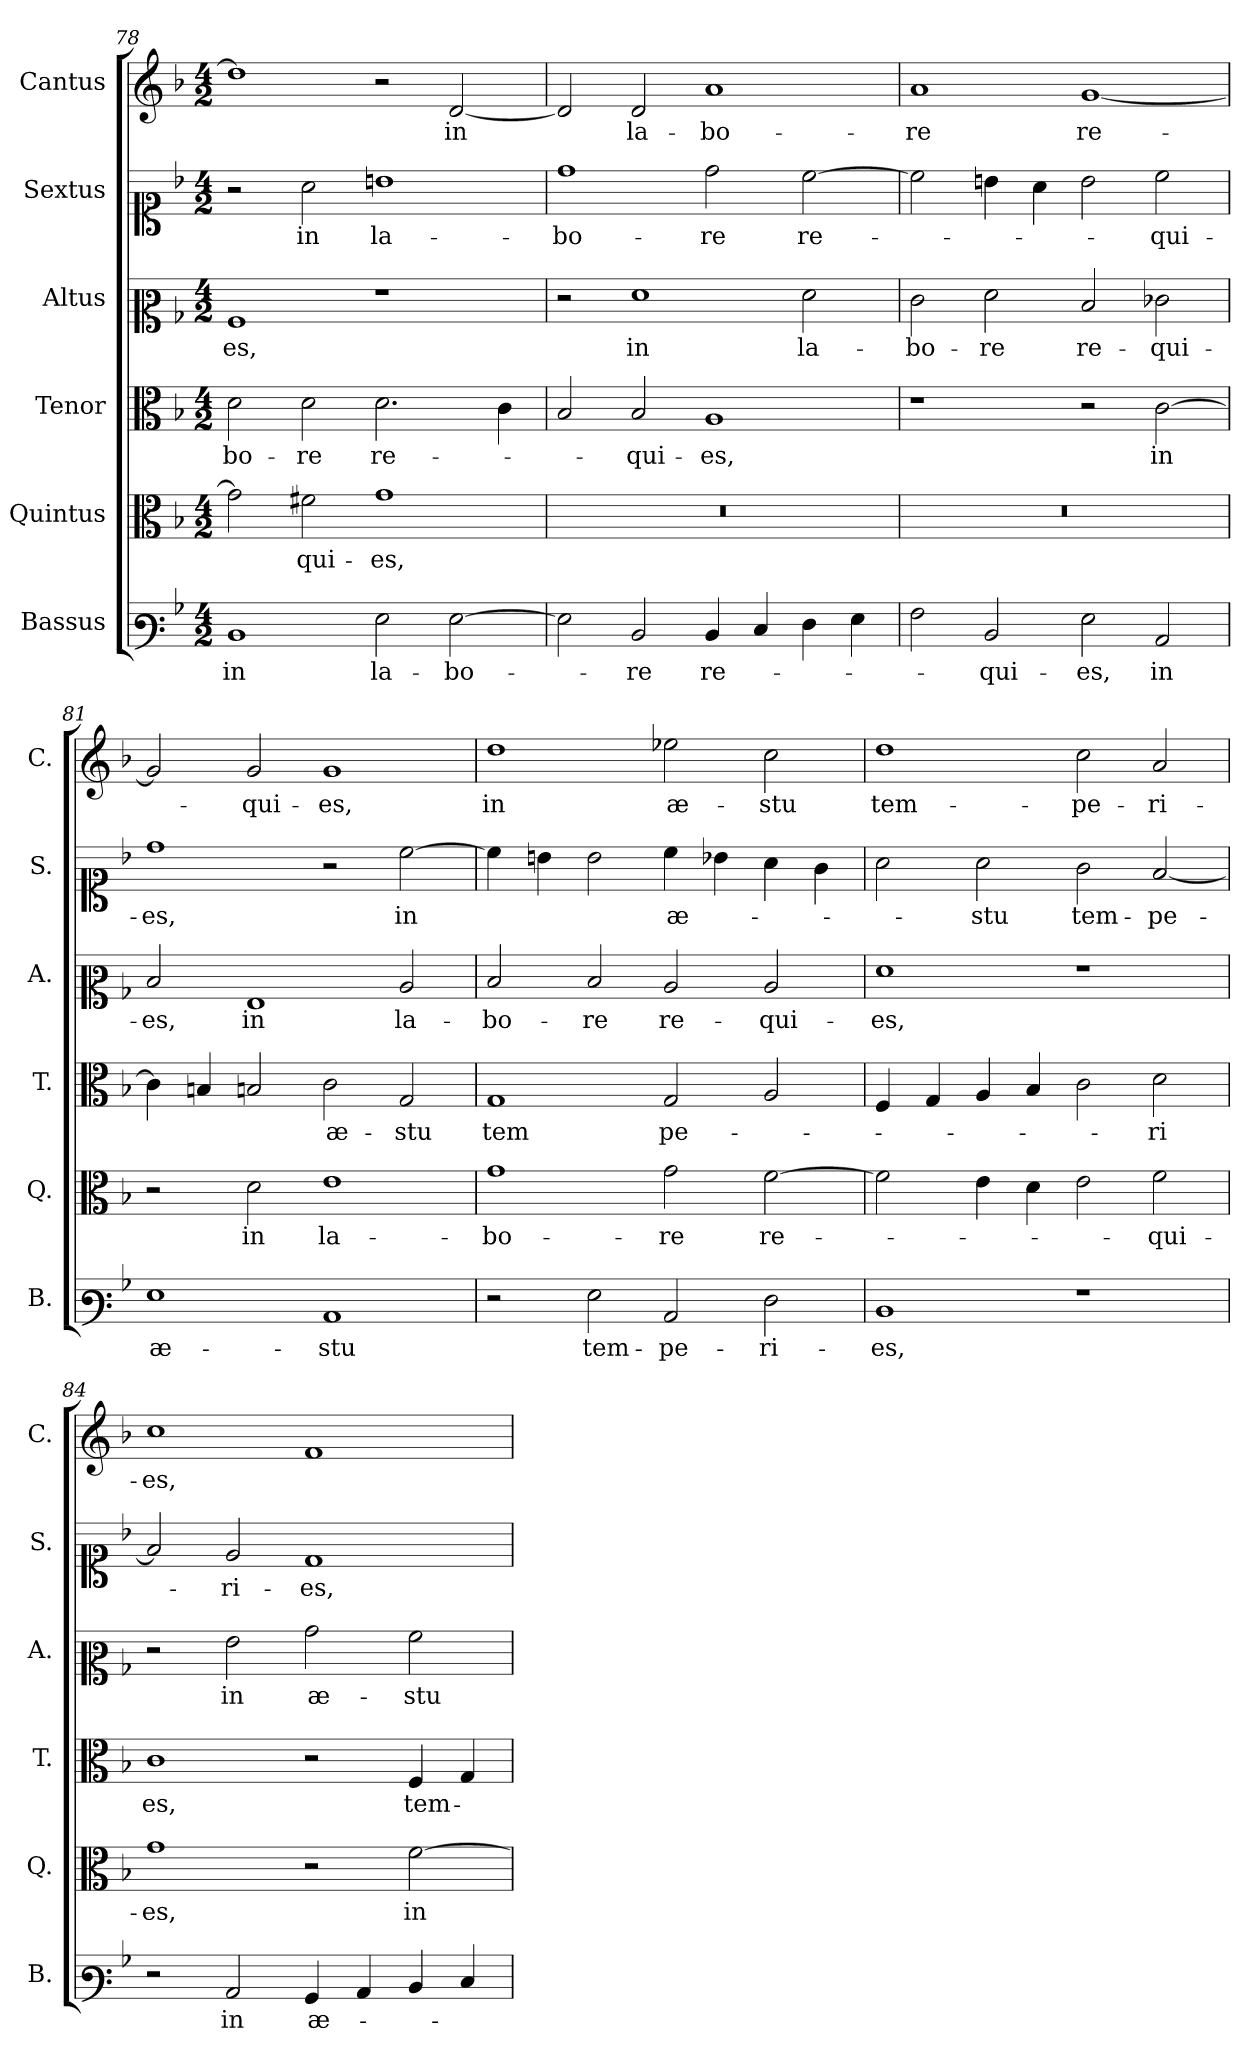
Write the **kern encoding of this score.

**kern	**text	**kern	**text	**kern	**text	**kern	**text	**kern	**text	**kern	**text
*part6	*part6	*part5	*part5	*part4	*part4	*part3	*part3	*part2	*part2	*part1	*part1
*staff6	*staff6	*staff5	*staff5	*staff4	*staff4	*staff3	*staff3	*staff2	*staff2	*staff1	*staff1
*I"Bassus	*	*I"Quintus	*	*I"Tenor	*	*I"Altus	*	*I"Sextus	*	*I"Cantus	*
*I'B.	*	*I'Q.	*	*I'T.	*	*I'A.	*	*I'S.	*	*I'C.	*
!!LO:PB:g=z
*clefF3	*	*clefC3	*	*clefC3	*	*clefC2	*	*clefC1	*	*clefG2	*
*k[b-]	*	*k[b-]	*	*k[b-]	*	*k[b-]	*	*k[b-]	*	*k[b-]	*
*M4/2	*	*M4/2	*	*M4/2	*	*M4/2	*	*M4/2	*	*M4/2	*
=78	=78	=78	=78	=78	=78	=78	=78	=78	=78	=78	=78
!	!LO:LY:b	!	!	!	!LO:LY:b	!	!LO:LY:b	!	!	!	!
1D	in	2g\]	.	2d\	-bo-	1A	-es,	2r	.	1dd]	.
!	!	!	!LO:LY:b	!	!LO:LY:b	!	!	!	!LO:LY:b	!	!
.	.	2f#X\	-qui-	2d\	re	.	.	2a\	in	.	.
!	!LO:LY:b	!	!LO:LY:b	!	!LO:LY:b	!	!	!	!LO:LY:b	!	!
2G\	la-	1g	-es,	2.d\	re-	1r	.	1bn	la-	2r	.
!	!LO:LY:b	!	!	!	!	!	!	!	!	!	!LO:LY:b
[2G\	-bo-	.	.	.	.	.	.	.	.	[2d/	in
.	.	.	.	4c\	.	.	.	.	.	.	.
=79	=79	=79	=79	=79	=79	=79	=79	=79	=79	=79	=79
!	!	!	!	!	!	!	!	!	!LO:LY:b	!	!
2G\]	.	0r	.	2B-/	.	2r	.	1dd	-bo-	2d/]	.
!	!LO:LY:b	!	!	!	!LO:LY:b	!	!LO:LY:b	!	!	!	!LO:LY:b
2D/	-re	.	.	2B-/	-qui-	1f	in	.	.	2d/	la-
!	!LO:LY:b	!	!	!	!LO:LY:b	!	!	!	!LO:LY:b	!	!LO:LY:b
4D/	re-	.	.	1A	-es,	.	.	2dd\	-re	1a	-bo-
4E/	.	.	.	.	.	.	.	.	.	.	.
!	!	!	!	!	!	!	!LO:LY:b	!	!LO:LY:b	!	!
4F\	.	.	.	.	.	2f\	la-	[2cc\	re-	.	.
4G\	.	.	.	.	.	.	.	.	.	.	.
=80	=80	=80	=80	=80	=80	=80	=80	=80	=80	=80	=80
!	!	!	!	!	!	!	!LO:LY:b	!	!	!	!LO:LY:b
2A\	.	0r	.	1r	.	2e\	-bo-	2cc\]	.	1a	-re
!	!LO:LY:b	!	!	!	!	!	!LO:LY:b	!	!	!	!
2D/	-qui-	.	.	.	.	2f\	-re	4bn\	.	.	.
.	.	.	.	.	.	.	.	4a\	.	.	.
!	!LO:LY:b	!	!	!	!	!	!LO:LY:b	!	!	!	!LO:LY:b
2G\	-es,	.	.	2r	.	2d/	re-	2b\	.	[1g	re-
!	!LO:LY:b	!	!	!	!LO:LY:b	!	!LO:LY:b	!	!LO:LY:b	!	!
2C/	in	.	.	[2c\	in	2e-X\	-qui-	2cc\	-qui-	.	.
=81	=81	=81	=81	=81	=81	=81	=81	=81	=81	=81	=81
!	!LO:LY:b	!	!	!	!	!	!LO:LY:b	!	!LO:LY:b	!	!
1G	æ-	2r	.	4c\]	.	2d/	-es,	1dd	-es,	2g/]	.
.	.	.	.	4Bn/	.	.	.	.	.	.	.
!	!	!	!LO:LY:b	!	!	!	!LO:LY:b	!	!	!	!LO:LY:b
.	.	2d\	in	2Bn/	.	1G	in	.	.	2g/	-qui-
!	!LO:LY:b	!	!LO:LY:b	!	!LO:LY:b	!	!	!	!	!	!LO:LY:b
1C	-stu	1e	la-	2c\	æ-	.	.	2r	.	1g	-es,
!	!	!	!	!	!LO:LY:b	!	!LO:LY:b	!	!LO:LY:b	!	!
.	.	.	.	2G/	stu	2c/	la-	[2cc\	in	.	.
=82	=82	=82	=82	=82	=82	=82	=82	=82	=82	=82	=82
!	!	!	!LO:LY:b	!	!LO:LY:b	!	!LO:LY:b	!	!	!	!LO:LY:b
2r	.	1g	-bo-	1G	tem	2d/	-bo-	4cc\]	.	1dd	in
.	.	.	.	.	.	.	.	4bn\	.	.	.
!	!LO:LY:b	!	!	!	!	!	!LO:LY:b	!	!	!	!
2G\	tem-	.	.	.	.	2d/	-re	2b\	.	.	.
!	!LO:LY:b	!	!LO:LY:b	!	!LO:LY:b	!	!LO:LY:b	!	!LO:LY:b	!	!LO:LY:b
2C/	-pe-	2g\	-re	2G/	-pe-	2c/	re-	4cc\	æ-	2ee-X\	æ-
.	.	.	.	.	.	.	.	4b-X\	.	.	.
!	!LO:LY:b	!	!LO:LY:b	!	!	!	!LO:LY:b	!	!	!	!LO:LY:b
2F\	-ri-	[2f\	re-	2A/	.	2c/	-qui-	4a\	.	2cc\	-stu
.	.	.	.	.	.	.	.	4g\	.	.	.
=83	=83	=83	=83	=83	=83	=83	=83	=83	=83	=83	=83
!	!LO:LY:b	!	!	!	!	!	!LO:LY:b	!	!	!	!LO:LY:b
1D	-es,	2f\]	.	4F/	.	1f	-es,	2a\	.	1dd	tem-
.	.	.	.	4G/	.	.	.	.	.	.	.
!	!	!	!	!	!	!	!	!	!LO:LY:b	!	!
.	.	4e\	.	4A/	.	.	.	2a\	-stu	.	.
.	.	4d\	.	4B-/	.	.	.	.	.	.	.
!	!	!	!	!	!	!	!	!	!LO:LY:b	!	!LO:LY:b
1r	.	2e\	.	2c\	.	1r	.	2g\	tem-	2cc\	-pe-
!	!	!	!LO:LY:b	!	!LO:LY:b	!	!	!	!LO:LY:b	!	!LO:LY:b
.	.	2f\	-qui-	2d\	ri	.	.	[2f/	-pe-	2a/	-ri-
!!LO:LB:g=z
=84	=84	=84	=84	=84	=84	=84	=84	=84	=84	=84	=84
!	!	!	!LO:LY:b	!	!LO:LY:b	!	!	!	!	!	!LO:LY:b
2r	.	1g	-es,	1c	es,	2r	.	2f/]	.	1cc	-es,
!	!LO:LY:b	!	!	!	!	!	!LO:LY:b	!	!LO:LY:b	!	!
2C/	in	.	.	.	.	2g\	in	2e/	-ri-	.	.
!	!LO:LY:b	!	!	!	!	!	!LO:LY:b	!	!LO:LY:b	!	!
4BB-/	æ-	2r	.	2r	.	2b-\	æ-	1d	-es,	1f	.
4C/	.	.	.	.	.	.	.	.	.	.	.
!	!	!	!LO:LY:b	!	!LO:LY:b	!	!LO:LY:b	!	!	!	!
4D/	.	[2f\	in	4F/	tem-	2a\	-stu	.	.	.	.
4E/	.	.	.	4G/	.	.	.	.	.	.	.
=	=	=	=	=	=	=	=	=	=	=	=
*-	*-	*-	*-	*-	*-	*-	*-	*-	*-	*-	*-
